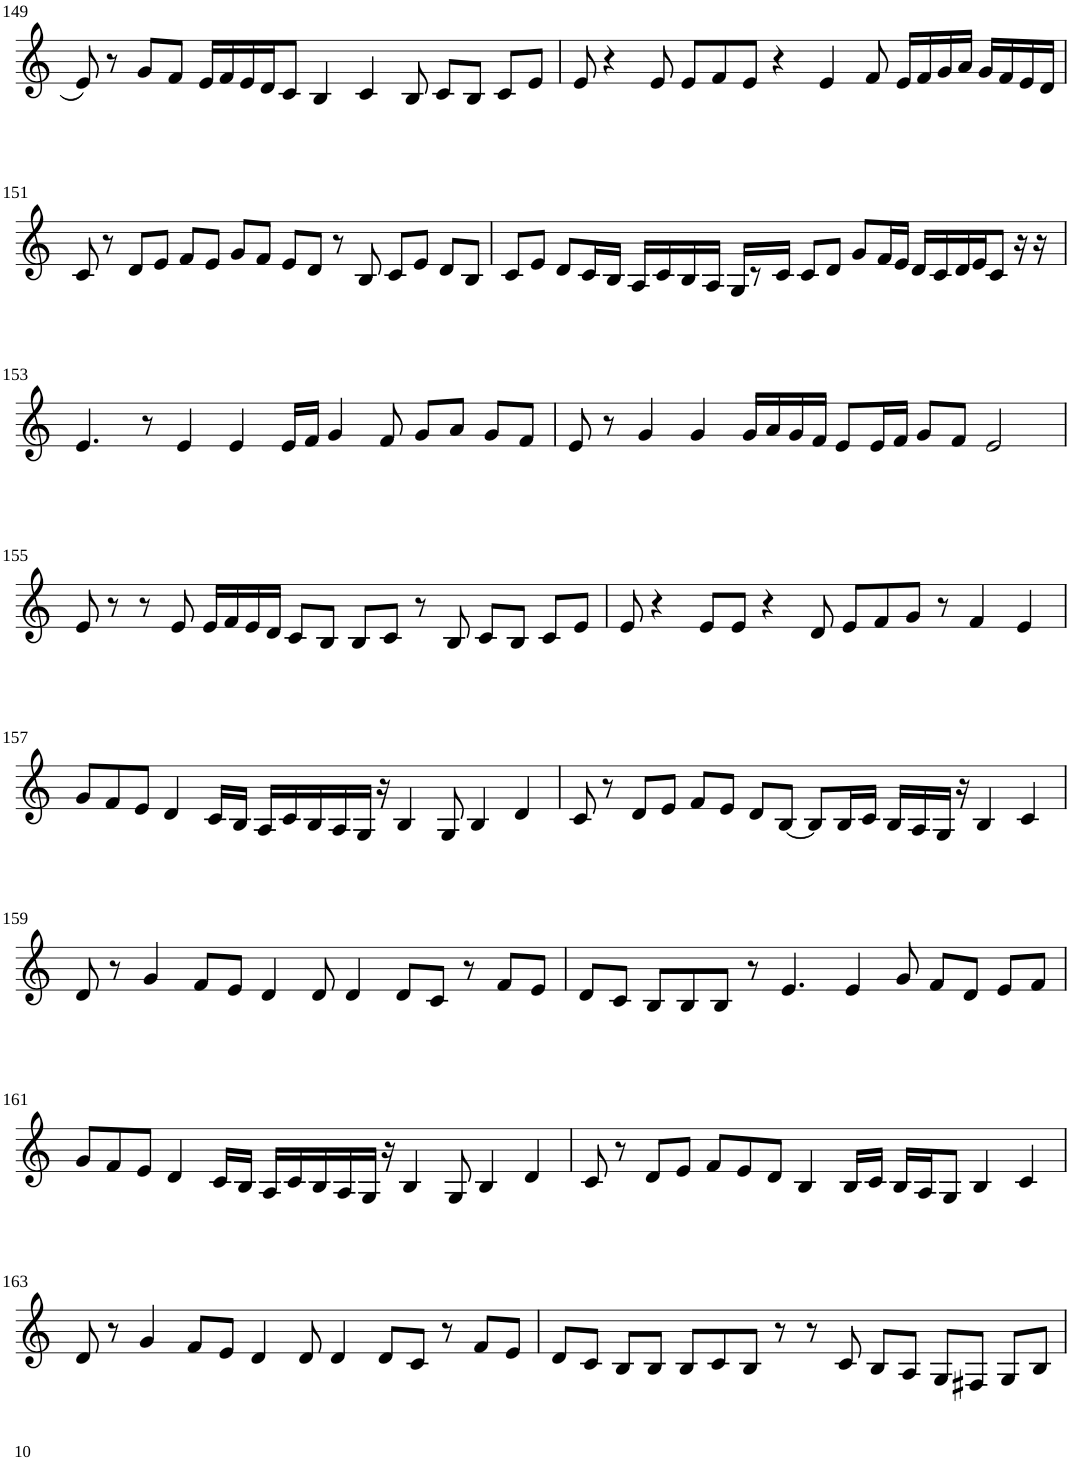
**kern
*part1
*staff1
*I"Violin
!!LO:PB:g=z
*clefG2
*k[]
*M8/4
=149
8e/
8r
8g/L
8f/J
16e/LL
16f/
16e/
16d/J
8c/J
4B/
4c/
8B/
8c/L
8B/J
8c/L
8e/J
=150
8e/
4r
8e/
8e/L
8f/
8e/J
4r
4e/
8f/
16e/LL
16f/
16g/
16a/JJ
16g/LL
16f/
16e/
16d/JJ
!!LO:LB:g=z
=151
8c/
8r
8d/L
8e/J
8f/L
8e/J
8g/L
8f/J
8e/L
8d/J
8r
8B/
8c/L
8e/J
8d/L
8B/J
=152
8c/L
8e/J
8d/L
16c/L
16B/JJ
16A/LL
16c/
16B/
16A/JJ
16G/KL
8r
16c/Jk
8c/L
8d/J
8g/L
16f/L
16e/JJ
16d/LL
16c/
16d/
16e/J
8c/J
16r
16r
!!LO:LB:g=z
=153
4.e/
8r
4e/
4e/
16e/LL
16f/JJ
4g/
8f/
8g/L
8a/J
8g/L
8f/J
=154
8e/
8r
4g/
4g/
16g/LL
16a/
16g/
16f/JJ
8e/L
16e/L
16f/JJ
8g/L
8f/J
2e/
!!LO:LB:g=z
=155
8e/
8r
8r
8e/
16e/LL
16f/
16e/
16d/JJ
8c/L
8B/J
8B/L
8c/J
8r
8B/
8c/L
8B/J
8c/L
8e/J
=156
8e/
4r
8e/L
8e/J
4r
8d/
8e/L
8f/
8g/J
8r
4f/
4e/
!!LO:LB:g=z
=157
8g/L
8f/
8e/J
4d/
16c/LL
16B/JJ
16A/LL
16c/
16B/
16A/
16G/JJ
16r
4B/
8G/
4B/
4d/
=158
8c/
8r
8d/L
8e/J
8f/L
8e/J
8d/L
[8B/J
8B/L]
16B/L
16c/JJ
16B/LL
16A/
16G/JJ
16r
4B/
4c/
!!LO:LB:g=z
=159
8d/
8r
4g/
8f/L
8e/J
4d/
8d/
4d/
8d/L
8c/J
8r
8f/L
8e/J
=160
8d/L
8c/J
8B/L
8B/
8B/J
8r
4.e/
4e/
8g/
8f/L
8d/J
8e/L
8f/J
!!LO:LB:g=z
=161
8g/L
8f/
8e/J
4d/
16c/LL
16B/JJ
16A/LL
16c/
16B/
16A/
16G/JJ
16r
4B/
8G/
4B/
4d/
=162
8c/
8r
8d/L
8e/J
8f/L
8e/
8d/J
4B/
16B/LL
16c/JJ
16B/LL
16A/J
8G/J
4B/
4c/
!!LO:LB:g=z
=163
8d/
8r
4g/
8f/L
8e/J
4d/
8d/
4d/
8d/L
8c/J
8r
8f/L
8e/J
=164
8d/L
8c/J
8B/L
8B/J
8B/L
8c/
8B/J
8r
8r
8c/
8B/L
8A/J
8G/L
8F#X/J
8G/L
8B/J
=
*-
